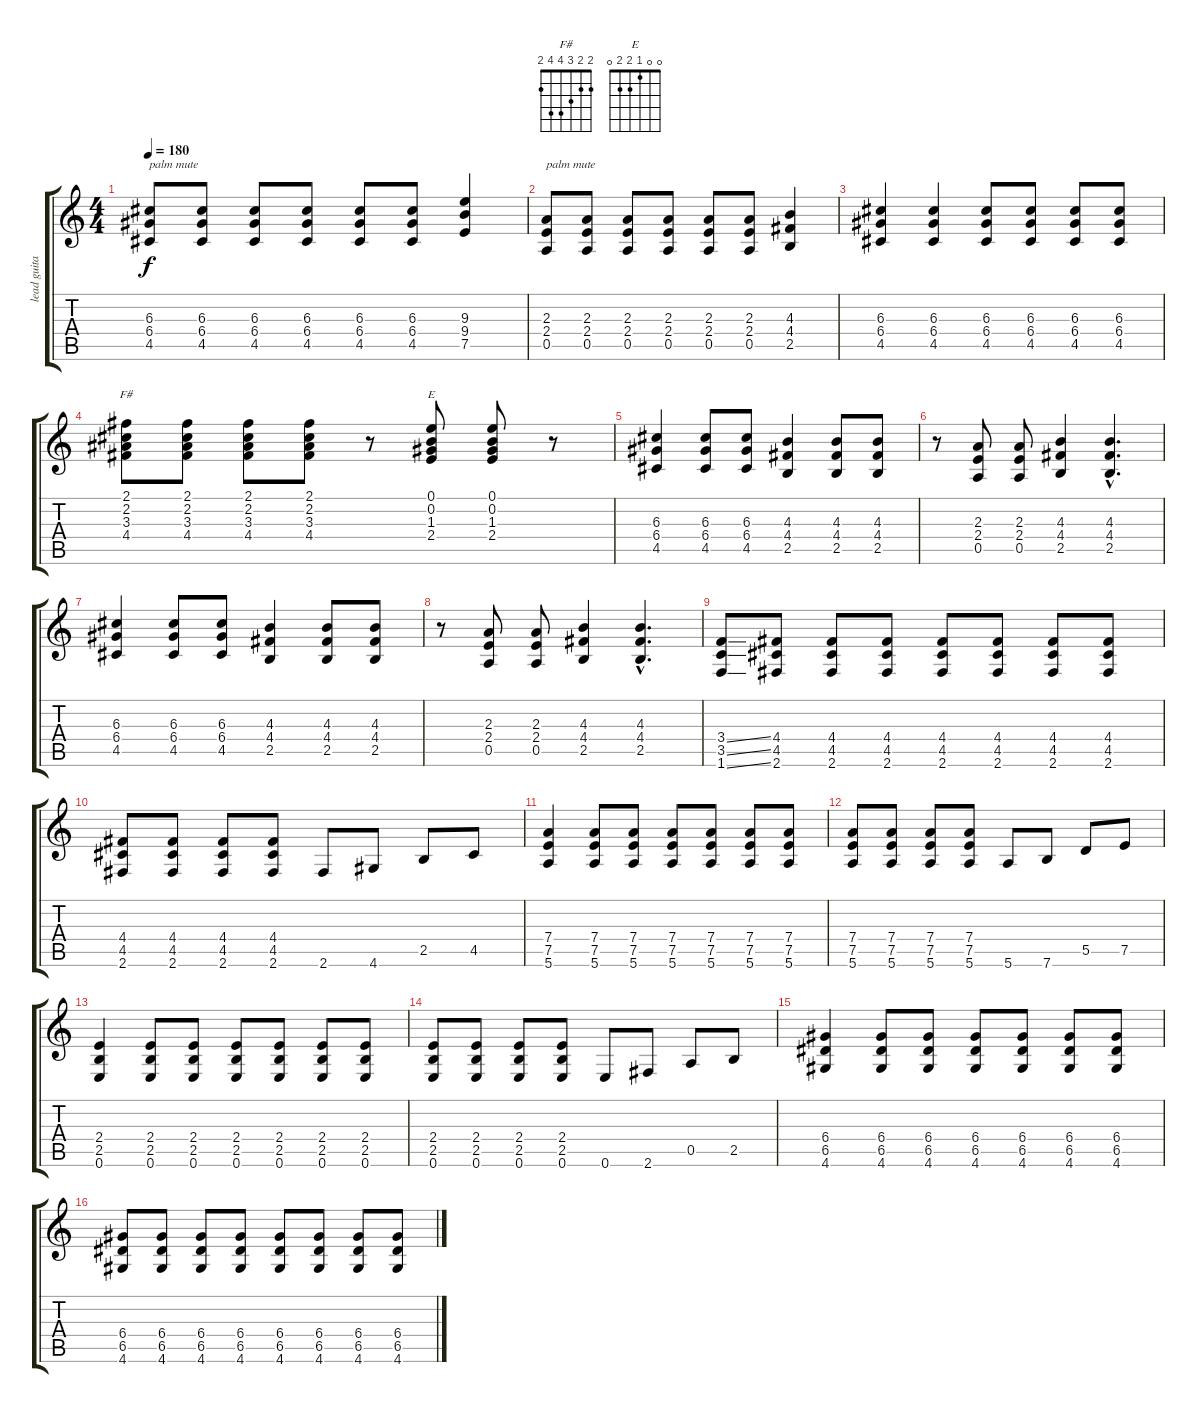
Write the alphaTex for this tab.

\track ("lead guitar" "lead guita") {instrument distortionguitar}
\staff {score tabs}
\tuning (E4 B3 G3 D3 A2 E2) {hide}
\chord ("F#" 2 2 3 4 4 2)
\chord ("E" 0 0 1 2 2 0)
\ts (4 4)
\tempo 180
\clef g2
\ks c
(6.3 6.4 4.5).8{txt "palm mute" dy f} (6.3 6.4 4.5).8 (6.3 6.4 4.5).8 (6.3 6.4 4.5).8 (6.3 6.4 4.5).8 (6.3 6.4 4.5).8 (9.3 9.4 7.5).4 |
(2.3 2.4 0.5).8{txt "palm mute"} (2.3 2.4 0.5).8 (2.3 2.4 0.5).8 (2.3 2.4 0.5).8 (2.3 2.4 0.5).8 (2.3 2.4 0.5).8 (4.3 4.4 2.5).4 |
(6.3 6.4 4.5).4 (6.3 6.4 4.5).4 (6.3 6.4 4.5).8 (6.3 6.4 4.5).8 (6.3 6.4 4.5).8 (6.3 6.4 4.5).8 |
(2.1 2.2 3.3 4.4).8{ch "F#"} (2.1 2.2 3.3 4.4).8 (2.1 2.2 3.3 4.4).8 (2.1 2.2 3.3 4.4).8 r.8 (0.1 0.2 1.3 2.4).8{ch "E"} (0.1 0.2 1.3 2.4).8 r.8 |
(6.3 6.4 4.5).4 (6.3 6.4 4.5).8 (6.3 6.4 4.5).8 (4.3 4.4 2.5).4 (4.3 4.4 2.5).8 (4.3 4.4 2.5).8 |
r.8 (2.3 2.4 0.5).8 (2.3 2.4 0.5).8 (4.3 4.4 2.5).4 (4.3{hac} 4.4{hac} 2.5{hac}).4{d} |
(6.3 6.4 4.5).4 (6.3 6.4 4.5).8 (6.3 6.4 4.5).8 (4.3 4.4 2.5).4 (4.3 4.4 2.5).8 (4.3 4.4 2.5).8 |
r.8 (2.3 2.4 0.5).8 (2.3 2.4 0.5).8 (4.3 4.4 2.5).4 (4.3{hac} 4.4{hac} 2.5{hac}).4{d} |
(3.4{ss} 3.5{ss} 1.6{ss}).8 (4.4 4.5 2.6).8 (4.4 4.5 2.6).8 (4.4 4.5 2.6).8 (4.4 4.5 2.6).8 (4.4 4.5 2.6).8 (4.4 4.5 2.6).8 (4.4 4.5 2.6).8 |
(4.4 4.5 2.6).8 (4.4 4.5 2.6).8 (4.4 4.5 2.6).8 (4.4 4.5 2.6).8 2.6.8 4.6.8 2.5.8 4.5.8 |
(7.4 7.5 5.6).4 (7.4 7.5 5.6).8 (7.4 7.5 5.6).8 (7.4 7.5 5.6).8 (7.4 7.5 5.6).8 (7.4 7.5 5.6).8 (7.4 7.5 5.6).8 |
(7.4 7.5 5.6).8 (7.4 7.5 5.6).8 (7.4 7.5 5.6).8 (7.4 7.5 5.6).8 5.6.8 7.6.8 5.5.8 7.5.8 |
(2.4 2.5 0.6).4 (2.4 2.5 0.6).8 (2.4 2.5 0.6).8 (2.4 2.5 0.6).8 (2.4 2.5 0.6).8 (2.4 2.5 0.6).8 (2.4 2.5 0.6).8 |
(2.4 2.5 0.6).8 (2.4 2.5 0.6).8 (2.4 2.5 0.6).8 (2.4 2.5 0.6).8 0.6.8 2.6.8 0.5.8 2.5.8 |
(6.4 6.5 4.6).4 (6.4 6.5 4.6).8 (6.4 6.5 4.6).8 (6.4 6.5 4.6).8 (6.4 6.5 4.6).8 (6.4 6.5 4.6).8 (6.4 6.5 4.6).8 |
(6.4 6.5 4.6).8 (6.4 6.5 4.6).8 (6.4 6.5 4.6).8 (6.4 6.5 4.6).8 (6.4 6.5 4.6).8 (6.4 6.5 4.6).8 (6.4 6.5 4.6).8 (6.4 6.5 4.6).8
